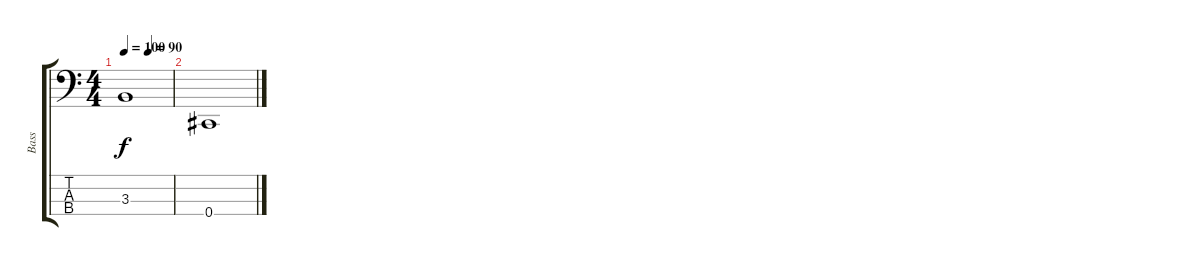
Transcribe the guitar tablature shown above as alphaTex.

\track ("Bass" "Bass") {instrument electricbassfinger}
\staff {score tabs}
\tuning (Gb2 Db2 Ab1 Db1) {hide}
\ts (4 4)
\tempo 100
\tempo (90 0.5)
\clef f4
\ks c
3.3.1{dy f} |
0.4.1
